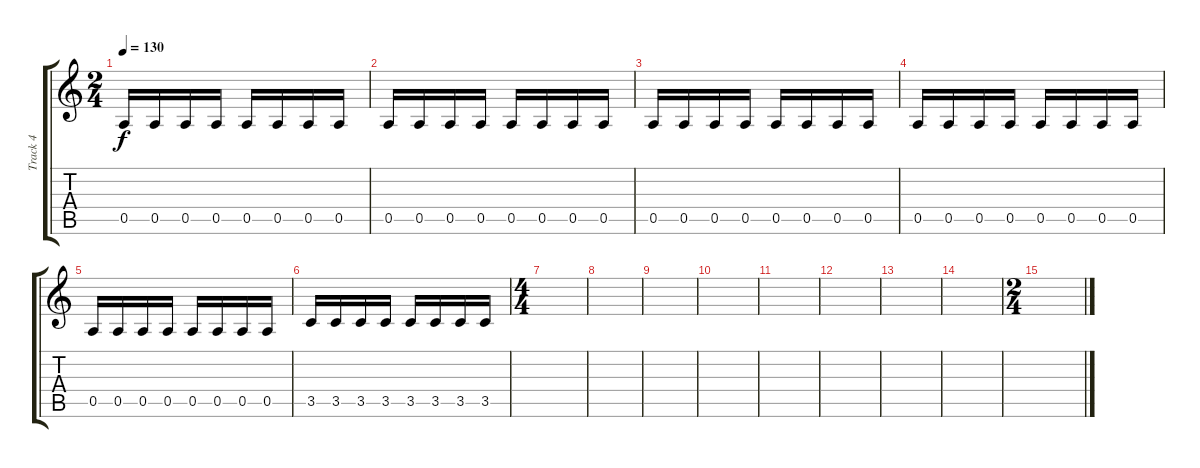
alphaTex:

\track ("Track 4" "Track 4") {instrument distortionguitar}
\staff {score tabs}
\tuning (E4 B3 G3 D3 A2 E2) {hide}
\ts (2 4)
\tempo 130
\clef g2
\ks c
0.5.16{dy f} 0.5.16 0.5.16 0.5.16 0.5.16 0.5.16 0.5.16 0.5.16 |
0.5.16 0.5.16 0.5.16 0.5.16 0.5.16 0.5.16 0.5.16 0.5.16 |
0.5.16 0.5.16 0.5.16 0.5.16 0.5.16 0.5.16 0.5.16 0.5.16 |
0.5.16 0.5.16 0.5.16 0.5.16 0.5.16 0.5.16 0.5.16 0.5.16 |
0.5.16 0.5.16 0.5.16 0.5.16 0.5.16 0.5.16 0.5.16 0.5.16 |
3.5.16 3.5.16 3.5.16 3.5.16 3.5.16 3.5.16 3.5.16 3.5.16 |
\ts (4 4)
|
|
|
|
|
|
|
|
\ts (2 4)
